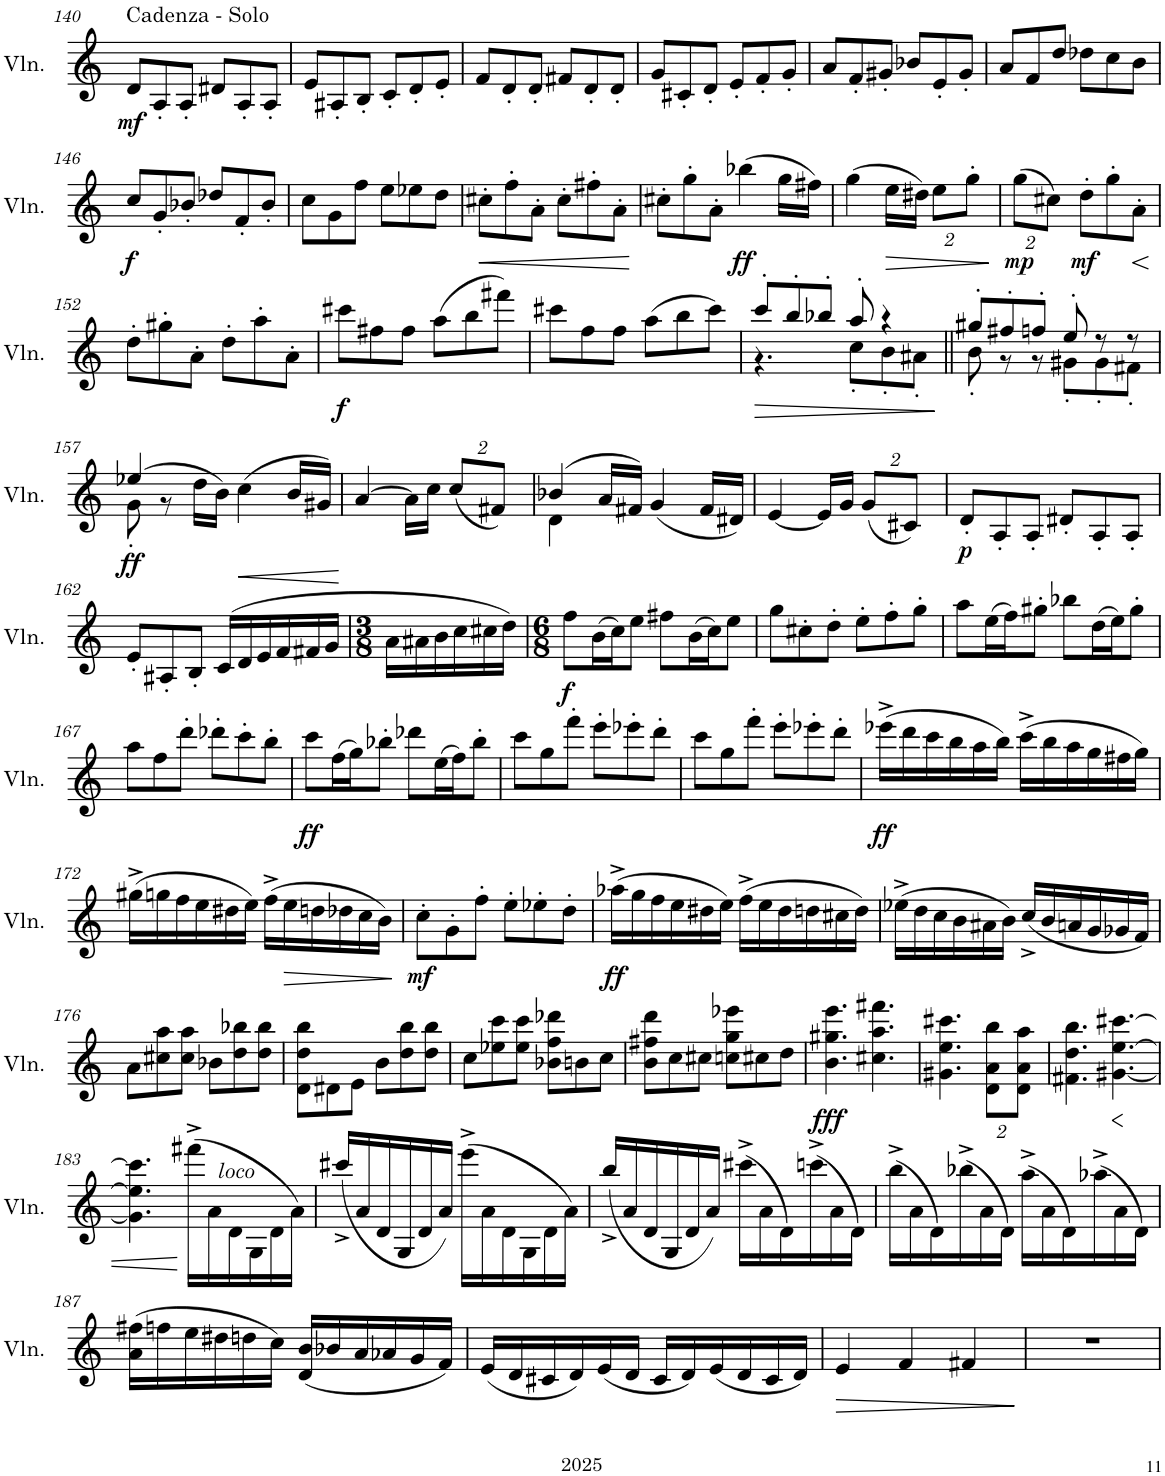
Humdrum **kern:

**kern	**dynam
*part1	*part1
*staff1	*staff1
*I"Violin	*
*I'Vln.	*
!!LO:PB:g=z
*clefG2	*
*k[]	*
*M6/8	*
=140	=140
!LO:TX:a:t=Cadenza - Solo	!
!	!LO:DY:b
8d/L	mf
8A'/	.
8A'/J	.
8d#X/L	.
8A'/	.
8A'/J	.
=141	=141
8e/L	.
8A#X'/	.
8B'/J	.
8c'/L	.
8d'/	.
8e'/J	.
=142	=142
8f/L	.
8d'/	.
8d'/J	.
8f#X/L	.
8d'/	.
8d'/J	.
=143	=143
8g/L	.
8c#X'/	.
8d'/J	.
8e'/L	.
8f'/	.
8g'/J	.
=144	=144
8a/L	.
8f'/	.
8g#X'/J	.
8b-X/L	.
8e'/	.
8g#'/J	.
=145	=145
8a/L	.
8f/	.
8dd/J	.
8dd-X\L	.
8cc\	.
8b\J	.
!!LO:LB:g=z
=146	=146
!	!LO:DY:b
8cc/L	f
8g'/	.
8b-X'/J	.
8dd-X/L	.
8f'/	.
8b-'/J	.
=147	=147
8cc\L	.
8g\	.
8ff\J	.
8ee\L	.
8ee-X\	.
8dd\J	.
=148	=148
!	!LO:HP:b
8cc#X'\L	<
8ff'\	.
8a'\J	.
8cc#'\L	.
8ff#X'\	.
8a'\J	.
.	[
=149	=149
8cc#X'\L	.
8gg'\	.
8a'\J	.
!	!LO:DY:b
(4bb-X\	ff
16gg\LL	.
16ff#X\JJ)	.
=150	=150
(4gg\	.
!	!LO:HP:b
16ee\LL	>
16dd#X\JJ)	.
*Xbrackettup	*
16%3ee\L	.
16%3gg'\J	.
.	]
=151	=151
!	!LO:DY:b
(16%3gg\L	mp
16%3cc#X\J)	.
!	!LO:DY:b
8dd'\L	mf
8gg'\	.
!	!LO:HP:b
8a'\J	<
.	[
!!LO:LB:g=z
=152	=152
8dd'\L	.
8gg#X'\	.
8a'\J	.
8dd'\L	.
8aa'\	.
8a'\J	.
=153	=153
!	!LO:DY:b
8ccc#X\L	f
8ff#X\	.
8ff#\J	.
(8aa\L	.
8bb\	.
8fff#X\J)	.
=154	=154
8ccc#X\L	.
8ff\	.
8ff\J	.
(8aa\L	.
8bb\	.
8ccc#\J)	.
=155	=155
!	!LO:HP:b
*^	*
8ccc'/L	4.r	>
8bb'/	.	.
8bb-X'/J	.	.
8aa'/	8cc'\L	.
4r	8b'\	.
.	8a#X'\J	.
*v	*v	*
.	]
=156||	=156||
*^	*
8gg#X'/L	8b'\	.
8ff#X'/	8r	.
8ffn'/J	8r	.
8ee'/	8g#X'\L	.
8r	8g#'\	.
8r	8f#X'\J	.
!!LO:LB:g=z	!!
=157	=157	=157
!	!	!LO:DY:b
(4ee-X/	8g'\	ff
.	8r	.
16dd\LL	2ryy	.
16b\JJ)	.	.
(4cc\	.	.
16b/LL	.	.
16g#X/JJ)	.	.
*v	*v	*
=158	=158
[4a/	.
16a\LL]	.
16cc\JJ	.
(16%3cc/L	.
16%3f#X/J)	.
=159	=159
*^	*
(4b-X/	4d\	.
16a/LL	2ryy	.
16f#X/JJ)	.	.
(4g/	.	.
16f#/LL	.	.
16d#X/JJ)	.	.
*v	*v	*
=160	=160
[4e/	.
16e/LL]	.
16g/JJ	.
(16%3g/L	.
16%3c#X/J)	.
=161	=161
!	!LO:DY:b
8d'/L	p
8A'/	.
8A'/J	.
8d#X'/L	.
8A'/	.
8A'/J	.
!!LO:LB:g=z
=162	=162
8e'/L	.
8A#X'/	.
8B'/J	.
(16c/LL	.
!	!LO:HP:b
16d/	<
16e/	.
16f/	.
16f#X/	.
16g/JJ	.
.	[
=163	=163
*M3/8	*
16a\LL	.
16a#X\	.
16b\	.
16cc\	.
16cc#X\	.
16dd\JJ)	.
=164	=164
*M6/8	*
!	!LO:DY:b
8ff\L	f
(16b\L	.
16cc\J)	.
8ee\J	.
8ff#X\L	.
(16b\L	.
16cc\J)	.
8ee\J	.
=165	=165
8gg\L	.
8cc#X'\	.
8dd'\J	.
8ee'\L	.
8ff'\	.
8gg'\J	.
=166	=166
8aa\L	.
(16ee\L	.
16ff\J)	.
8gg#X'\J	.
8bb-X\L	.
(16dd\L	.
16ee\J)	.
8gg#'\J	.
!!LO:LB:g=z
=167	=167
8aa\L	.
8ff\	.
8ddd'\J	.
8ddd-X'\L	.
8ccc'\	.
8bb'\J	.
=168	=168
!	!LO:DY:b
8ccc\L	ff
(16ff\L	.
16gg\J)	.
8bb-X'\J	.
8ddd-X\L	.
(16ee\L	.
16ff\J)	.
8bb-'\J	.
=169	=169
8ccc\L	.
8gg\	.
8fff'\J	.
8eee'\L	.
8eee-X'\	.
8ddd'\J	.
=170	=170
8ccc\L	.
8gg\	.
8fff'\J	.
8eee'\L	.
8eee-X'\	.
8ddd'\J	.
=171	=171
!	!LO:DY:b
(16eee-X^\LL	ff
16ddd\	.
16ccc\	.
16bb\	.
16aa\	.
16bb\JJ)	.
(16ccc^\LL	.
16bb\	.
16aa\	.
16gg\	.
16ff#X\	.
16gg\JJ)	.
!!LO:LB:g=z
=172	=172
(16gg#X^\LL	.
16ggn\	.
16ff\	.
16ee\	.
16dd#X\	.
16ee\JJ)	.
(16ff^\LL	.
!	!LO:HP:b
16ee\	>
16ddn\	.
16dd-X\	.
16cc\	.
16b\JJ)	.
.	]
=173	=173
!	!LO:DY:b
8cc'\L	mf
8g'\	.
8ff'\J	.
8ee'\L	.
8ee-X'\	.
8dd'\J	.
=174	=174
!	!LO:DY:b
(16aa-X^\LL	ff
16gg\	.
16ff\	.
16ee\	.
16dd#X\	.
16ee\JJ)	.
(16ff^\LL	.
16ee\	.
16dd#\	.
16ddn\	.
16cc#X\	.
16dd\JJ)	.
=175	=175
(16ee-X^\LL	.
16dd\	.
16cc\	.
16b\	.
16a#X\	.
16b\JJ)	.
(16cc^/LL	.
16b/	.
16an/	.
16g/	.
16g-X/	.
16f/JJ)	.
!!LO:LB:g=z
=176	=176
8a\L	.
8cc#X\ 8aa\	.
8cc#\ 8aa\J	.
8b-X\L	.
8dd\ 8bb-X\	.
8dd\ 8bb-\J	.
=177	=177
8d\ 8dd\ 8bb\L	.
8d#X\	.
8e\J	.
8b\L	.
8dd\ 8bb\	.
8dd\ 8bb\J	.
=178	=178
8cc\L	.
8ee-X\ 8ccc\	.
8ee-\ 8ccc\J	.
8b-X\ 8ff\ 8ddd-X\L	.
8bn\	.
8cc\J	.
=179	=179
8b\ 8ff#X\ 8ddd\L	.
8cc\	.
8cc#X\J	.
8ccn\ 8gg\ 8eee-X\L	.
8cc#X\	.
8dd\J	.
=180	=180
!	!LO:DY:b
4.b\ 4.gg#X\ 4.eee\	fff
4.cc#X\ 4.aa\ 4.fff#X\	.
=181	=181
4.g#X\ 4.ee\ 4.ccc#X\	.
16%3d\ 16%3a\ 16%3bb\L	.
16%3d\ 16%3a\ 16%3aa\J	.
=182	=182
4.f#X\ 4.dd\ 4.bb\	.
!	!LO:HP:b
[4.g#X\ [4.ee\ [4.ccc#X\	<
!!LO:LB:g=z
=183	=183
4.g#\] 4.ee\] 4.ccc#\]	.
!LO:TX:a:i:t=loco	!
(16fff#X^\LL	[
16a\	.
16d\	.
16G\	.
16d\	.
16a\JJ)	.
=184	=184
(16ccc#X^/LL	.
16a/	.
16d/	.
16G/	.
16d/	.
16a/JJ)	.
(16eee^\LL	.
16a\	.
16d\	.
16G\	.
16d\	.
16a\JJ)	.
=185	=185
(16bb^/LL	.
16a/	.
16d/	.
16G/	.
16d/	.
16a/JJ)	.
(16ccc#X^\LL	.
16a\	.
16d\)	.
(16cccn^\	.
16a\	.
16d\JJ)	.
=186	=186
(16bb^\LL	.
16a\	.
16d\)	.
(16bb-X^\	.
16a\	.
16d\JJ)	.
(16aa^\LL	.
16a\	.
16d\)	.
(16aa-X^\	.
16a\	.
16d\JJ)	.
!!LO:LB:g=z
=187	=187
(16a\ 16ff#X\LL	.
16ffn\	.
16ee\	.
16dd#X\	.
16ddn\	.
16cc\JJ)	.
(16d/ 16b/LL	.
16b-X/	.
16a/	.
16a-X/	.
16g/	.
16f/JJ)	.
=188	=188
(16e/LL	.
16d/	.
16c#X/	.
16d/)	.
(16e/	.
16d/JJ	.
16c#/LL	.
16d/)	.
(16e/	.
16d/	.
16c#/	.
16d/JJ)	.
=189	=189
!	!LO:HP:b
4e/	>
4f/	.
4f#X/	.
.	]
=190	=190
2.r	.
=	=
*-	*-
